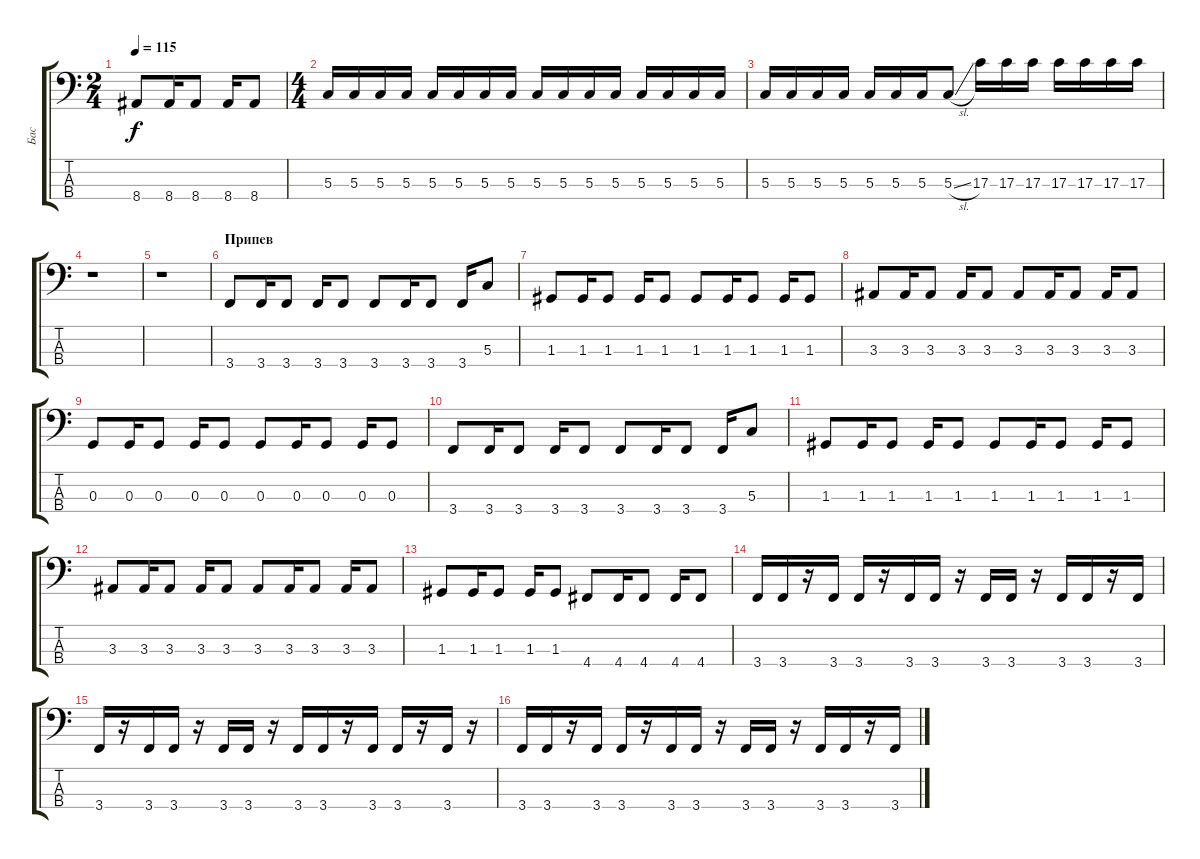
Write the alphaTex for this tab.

\track ("Бас" "Бас") {instrument electricbassfinger}
\staff {score tabs}
\tuning (F2 C2 G1 D1) {hide}
\ts (2 4)
\tempo 115
\clef f4
\ks c
8.4.8{dy f} 8.4.16 8.4.8 8.4.16 8.4.8 |
\ts (4 4)
5.3.16 5.3.16 5.3.16 5.3.16 5.3.16 5.3.16 5.3.16 5.3.16 5.3.16 5.3.16 5.3.16 5.3.16 5.3.16 5.3.16 5.3.16 5.3.16 |
5.3.16 5.3.16 5.3.16 5.3.16 5.3.16 5.3.16 5.3.16 5.3{sl}.8 17.3.16 17.3.16 17.3.16 17.3.16 17.3.16 17.3.16 17.3.16 |
r.1 |
r.1 |
\section ("" "Припев")
3.4.8 3.4.16 3.4.8 3.4.16 3.4.8 3.4.8 3.4.16 3.4.8 3.4.16 5.3.8 |
1.3.8 1.3.16 1.3.8 1.3.16 1.3.8 1.3.8 1.3.16 1.3.8 1.3.16 1.3.8 |
3.3.8 3.3.16 3.3.8 3.3.16 3.3.8 3.3.8 3.3.16 3.3.8 3.3.16 3.3.8 |
0.3.8 0.3.16 0.3.8 0.3.16 0.3.8 0.3.8 0.3.16 0.3.8 0.3.16 0.3.8 |
3.4.8 3.4.16 3.4.8 3.4.16 3.4.8 3.4.8 3.4.16 3.4.8 3.4.16 5.3.8 |
1.3.8 1.3.16 1.3.8 1.3.16 1.3.8 1.3.8 1.3.16 1.3.8 1.3.16 1.3.8 |
3.3.8 3.3.16 3.3.8 3.3.16 3.3.8 3.3.8 3.3.16 3.3.8 3.3.16 3.3.8 |
1.3.8 1.3.16 1.3.8 1.3.16 1.3.8 4.4.8 4.4.16 4.4.8 4.4.16 4.4.8 |
\section ("" "")
3.4.16 3.4.16 r.16 3.4.16 3.4.16 r.16 3.4.16 3.4.16 r.16 3.4.16 3.4.16 r.16 3.4.16 3.4.16 r.16 3.4.16 |
3.4.16 r.16 3.4.16 3.4.16 r.16 3.4.16 3.4.16 r.16 3.4.16 3.4.16 r.16 3.4.16 3.4.16 r.16 3.4.16 r.16 |
3.4.16 3.4.16 r.16 3.4.16 3.4.16 r.16 3.4.16 3.4.16 r.16 3.4.16 3.4.16 r.16 3.4.16 3.4.16 r.16 3.4.16
